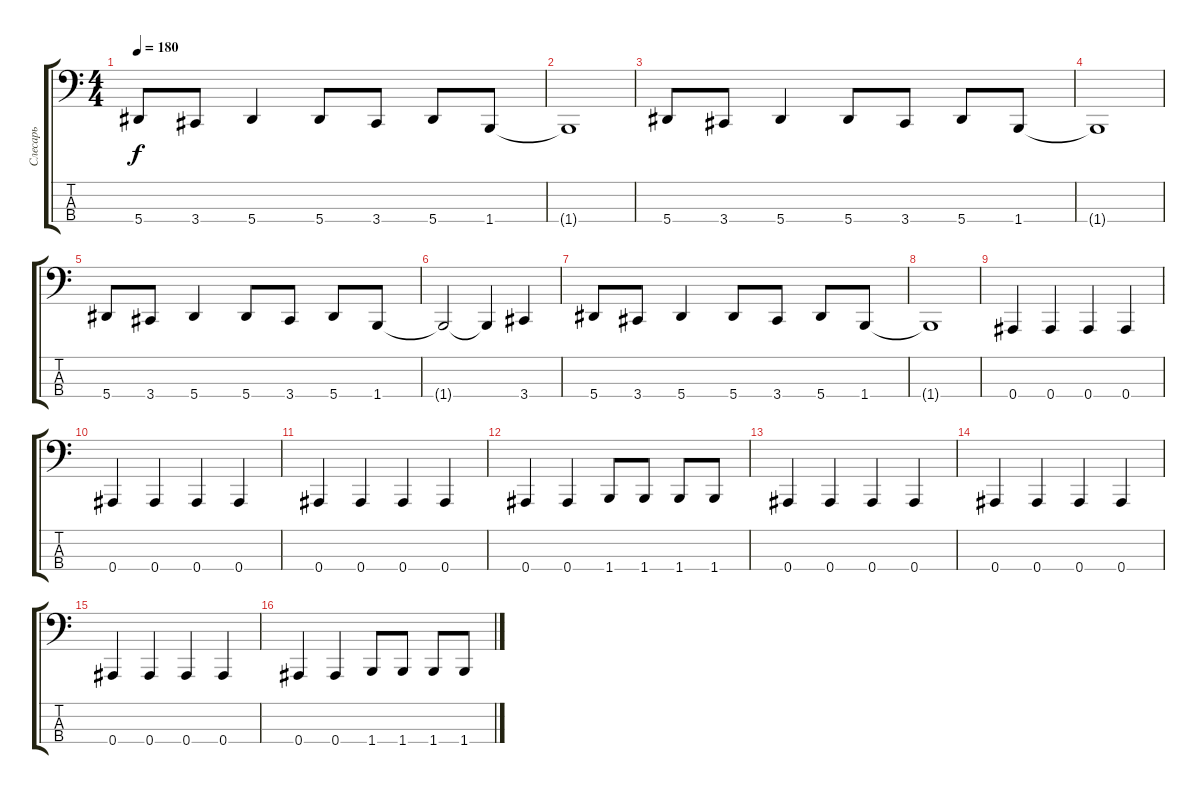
\track ("Слесарь" "Слесарь") {instrument electricbassfinger}
\staff {score tabs}
\tuning (Eb2 Bb1 F1 Bb0) {hide}
\ts (4 4)
\tempo 180
\clef f4
\ks c
5.4.8{dy f instrument electricbassfinger} 3.4.8 5.4.4 5.4.8 3.4.8 5.4.8 1.4.8 |
1.4{t}.1 |
5.4.8 3.4.8 5.4.4 5.4.8 3.4.8 5.4.8 1.4.8 |
1.4{t}.1 |
5.4.8 3.4.8 5.4.4 5.4.8 3.4.8 5.4.8 1.4.8 |
1.4{t}.2 1.4{t}.4 3.4.4 |
5.4.8 3.4.8 5.4.4 5.4.8 3.4.8 5.4.8 1.4.8 |
1.4{t}.1 |
\section ("" "")
0.4.4 0.4.4 0.4.4 0.4.4 |
0.4.4 0.4.4 0.4.4 0.4.4 |
0.4.4 0.4.4 0.4.4 0.4.4 |
0.4.4 0.4.4 1.4.8 1.4.8 1.4.8 1.4.8 |
0.4.4 0.4.4 0.4.4 0.4.4 |
0.4.4 0.4.4 0.4.4 0.4.4 |
0.4.4 0.4.4 0.4.4 0.4.4 |
0.4.4 0.4.4 1.4.8 1.4.8 1.4.8 1.4.8
